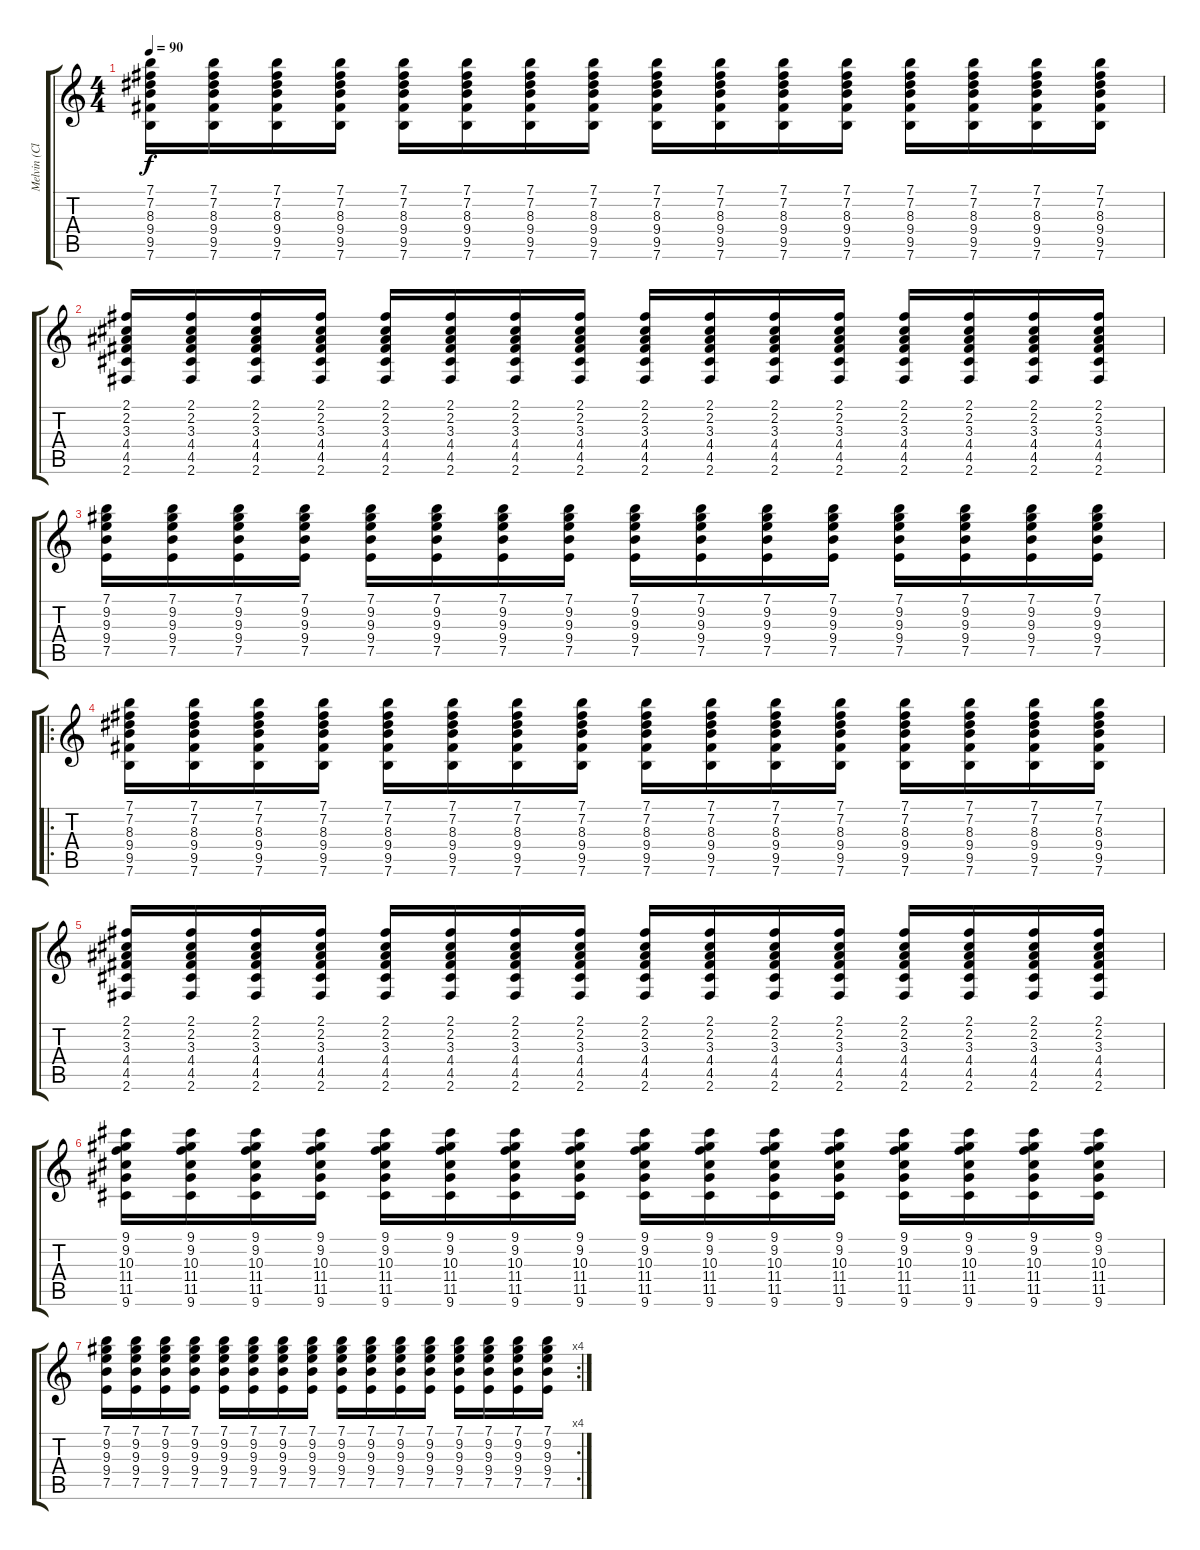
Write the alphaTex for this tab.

\track ("Melvin (Clean Guitar)" "Melvin (Cl") {instrument electricguitarclean}
\staff {score tabs}
\tuning (E4 B3 G3 D3 A2 E2) {hide}
\ts (4 4)
\tempo 90
\clef g2
\ks c
(7.1 7.2 8.3 9.4 9.5 7.6).16{dy f} (7.1 7.2 8.3 9.4 9.5 7.6).16 (7.1 7.2 8.3 9.4 9.5 7.6).16 (7.1 7.2 8.3 9.4 9.5 7.6).16 (7.1 7.2 8.3 9.4 9.5 7.6).16 (7.1 7.2 8.3 9.4 9.5 7.6).16 (7.1 7.2 8.3 9.4 9.5 7.6).16 (7.1 7.2 8.3 9.4 9.5 7.6).16 (7.1 7.2 8.3 9.4 9.5 7.6).16 (7.1 7.2 8.3 9.4 9.5 7.6).16 (7.1 7.2 8.3 9.4 9.5 7.6).16 (7.1 7.2 8.3 9.4 9.5 7.6).16 (7.1 7.2 8.3 9.4 9.5 7.6).16 (7.1 7.2 8.3 9.4 9.5 7.6).16 (7.1 7.2 8.3 9.4 9.5 7.6).16 (7.1 7.2 8.3 9.4 9.5 7.6).16 |
(2.1 2.2 3.3 4.4 4.5 2.6).16 (2.1 2.2 3.3 4.4 4.5 2.6).16 (2.1 2.2 3.3 4.4 4.5 2.6).16 (2.1 2.2 3.3 4.4 4.5 2.6).16 (2.1 2.2 3.3 4.4 4.5 2.6).16 (2.1 2.2 3.3 4.4 4.5 2.6).16 (2.1 2.2 3.3 4.4 4.5 2.6).16 (2.1 2.2 3.3 4.4 4.5 2.6).16 (2.1 2.2 3.3 4.4 4.5 2.6).16 (2.1 2.2 3.3 4.4 4.5 2.6).16 (2.1 2.2 3.3 4.4 4.5 2.6).16 (2.1 2.2 3.3 4.4 4.5 2.6).16 (2.1 2.2 3.3 4.4 4.5 2.6).16 (2.1 2.2 3.3 4.4 4.5 2.6).16 (2.1 2.2 3.3 4.4 4.5 2.6).16 (2.1 2.2 3.3 4.4 4.5 2.6).16 |
(7.1 9.2 9.3 9.4 7.5).16 (7.1 9.2 9.3 9.4 7.5).16 (7.1 9.2 9.3 9.4 7.5).16 (7.1 9.2 9.3 9.4 7.5).16 (7.1 9.2 9.3 9.4 7.5).16 (7.1 9.2 9.3 9.4 7.5).16 (7.1 9.2 9.3 9.4 7.5).16 (7.1 9.2 9.3 9.4 7.5).16 (7.1 9.2 9.3 9.4 7.5).16 (7.1 9.2 9.3 9.4 7.5).16 (7.1 9.2 9.3 9.4 7.5).16 (7.1 9.2 9.3 9.4 7.5).16 (7.1 9.2 9.3 9.4 7.5).16 (7.1 9.2 9.3 9.4 7.5).16 (7.1 9.2 9.3 9.4 7.5).16 (7.1 9.2 9.3 9.4 7.5).16 |
\ro
(7.1 7.2 8.3 9.4 9.5 7.6).16 (7.1 7.2 8.3 9.4 9.5 7.6).16 (7.1 7.2 8.3 9.4 9.5 7.6).16 (7.1 7.2 8.3 9.4 9.5 7.6).16 (7.1 7.2 8.3 9.4 9.5 7.6).16 (7.1 7.2 8.3 9.4 9.5 7.6).16 (7.1 7.2 8.3 9.4 9.5 7.6).16 (7.1 7.2 8.3 9.4 9.5 7.6).16 (7.1 7.2 8.3 9.4 9.5 7.6).16 (7.1 7.2 8.3 9.4 9.5 7.6).16 (7.1 7.2 8.3 9.4 9.5 7.6).16 (7.1 7.2 8.3 9.4 9.5 7.6).16 (7.1 7.2 8.3 9.4 9.5 7.6).16 (7.1 7.2 8.3 9.4 9.5 7.6).16 (7.1 7.2 8.3 9.4 9.5 7.6).16 (7.1 7.2 8.3 9.4 9.5 7.6).16 |
(2.1 2.2 3.3 4.4 4.5 2.6).16 (2.1 2.2 3.3 4.4 4.5 2.6).16 (2.1 2.2 3.3 4.4 4.5 2.6).16 (2.1 2.2 3.3 4.4 4.5 2.6).16 (2.1 2.2 3.3 4.4 4.5 2.6).16 (2.1 2.2 3.3 4.4 4.5 2.6).16 (2.1 2.2 3.3 4.4 4.5 2.6).16 (2.1 2.2 3.3 4.4 4.5 2.6).16 (2.1 2.2 3.3 4.4 4.5 2.6).16 (2.1 2.2 3.3 4.4 4.5 2.6).16 (2.1 2.2 3.3 4.4 4.5 2.6).16 (2.1 2.2 3.3 4.4 4.5 2.6).16 (2.1 2.2 3.3 4.4 4.5 2.6).16 (2.1 2.2 3.3 4.4 4.5 2.6).16 (2.1 2.2 3.3 4.4 4.5 2.6).16 (2.1 2.2 3.3 4.4 4.5 2.6).16 |
(9.1 9.2 10.3 11.4 11.5 9.6).16 (9.1 9.2 10.3 11.4 11.5 9.6).16 (9.1 9.2 10.3 11.4 11.5 9.6).16 (9.1 9.2 10.3 11.4 11.5 9.6).16 (9.1 9.2 10.3 11.4 11.5 9.6).16 (9.1 9.2 10.3 11.4 11.5 9.6).16 (9.1 9.2 10.3 11.4 11.5 9.6).16 (9.1 9.2 10.3 11.4 11.5 9.6).16 (9.1 9.2 10.3 11.4 11.5 9.6).16 (9.1 9.2 10.3 11.4 11.5 9.6).16 (9.1 9.2 10.3 11.4 11.5 9.6).16 (9.1 9.2 10.3 11.4 11.5 9.6).16 (9.1 9.2 10.3 11.4 11.5 9.6).16 (9.1 9.2 10.3 11.4 11.5 9.6).16 (9.1 9.2 10.3 11.4 11.5 9.6).16 (9.1 9.2 10.3 11.4 11.5 9.6).16 |
\rc 4
(7.1 9.2 9.3 9.4 7.5).16 (7.1 9.2 9.3 9.4 7.5).16 (7.1 9.2 9.3 9.4 7.5).16 (7.1 9.2 9.3 9.4 7.5).16 (7.1 9.2 9.3 9.4 7.5).16 (7.1 9.2 9.3 9.4 7.5).16 (7.1 9.2 9.3 9.4 7.5).16 (7.1 9.2 9.3 9.4 7.5).16 (7.1 9.2 9.3 9.4 7.5).16 (7.1 9.2 9.3 9.4 7.5).16 (7.1 9.2 9.3 9.4 7.5).16 (7.1 9.2 9.3 9.4 7.5).16 (7.1 9.2 9.3 9.4 7.5).16 (7.1 9.2 9.3 9.4 7.5).16 (7.1 9.2 9.3 9.4 7.5).16 (7.1 9.2 9.3 9.4 7.5).16
